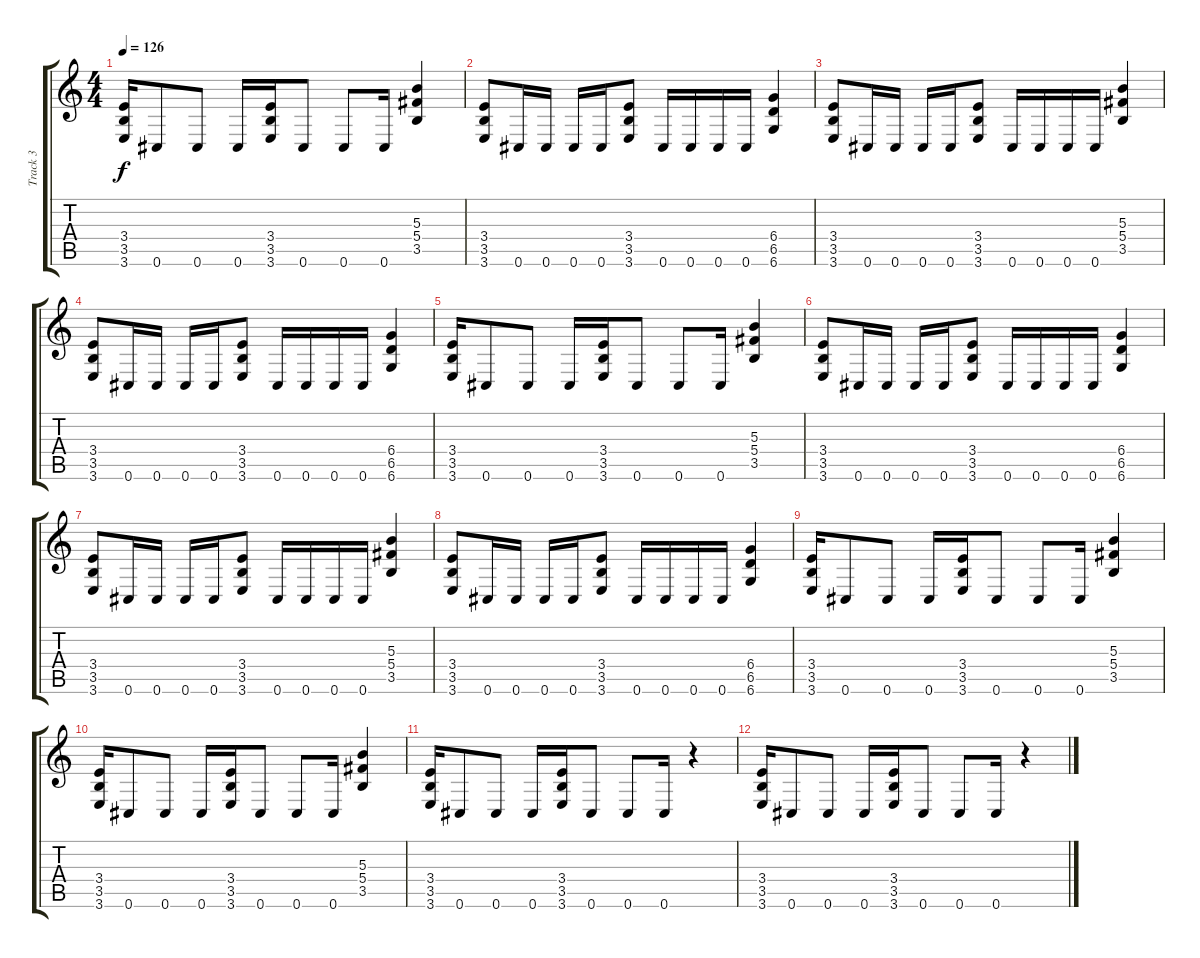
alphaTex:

\track ("Track 3" "Track 3") {instrument distortionguitar}
\staff {score tabs}
\tuning (Eb4 Bb3 Gb3 Db3 Ab2 Db2) {hide}
\ts (4 4)
\tempo 126
\clef g2
\ks c
(3.4 3.5 3.6).16{dy f} 0.6.8 0.6.8 0.6.16 (3.4 3.5 3.6).16 0.6.8 0.6.8 0.6.16 (5.3 5.4 3.5).4 |
(3.4 3.5 3.6).8 0.6.16 0.6.16 0.6.16 0.6.16 (3.4 3.5 3.6).8 0.6.16 0.6.16 0.6.16 0.6.16 (6.4 6.5 6.6).4 |
(3.4 3.5 3.6).8 0.6.16 0.6.16 0.6.16 0.6.16 (3.4 3.5 3.6).8 0.6.16 0.6.16 0.6.16 0.6.16 (5.3 5.4 3.5).4 |
(3.4 3.5 3.6).8 0.6.16 0.6.16 0.6.16 0.6.16 (3.4 3.5 3.6).8 0.6.16 0.6.16 0.6.16 0.6.16 (6.4 6.5 6.6).4 |
(3.4 3.5 3.6).16 0.6.8 0.6.8 0.6.16 (3.4 3.5 3.6).16 0.6.8 0.6.8 0.6.16 (5.3 5.4 3.5).4 |
(3.4 3.5 3.6).8 0.6.16 0.6.16 0.6.16 0.6.16 (3.4 3.5 3.6).8 0.6.16 0.6.16 0.6.16 0.6.16 (6.4 6.5 6.6).4 |
(3.4 3.5 3.6).8 0.6.16 0.6.16 0.6.16 0.6.16 (3.4 3.5 3.6).8 0.6.16 0.6.16 0.6.16 0.6.16 (5.3 5.4 3.5).4 |
(3.4 3.5 3.6).8 0.6.16 0.6.16 0.6.16 0.6.16 (3.4 3.5 3.6).8 0.6.16 0.6.16 0.6.16 0.6.16 (6.4 6.5 6.6).4 |
(3.4 3.5 3.6).16 0.6.8 0.6.8 0.6.16 (3.4 3.5 3.6).16 0.6.8 0.6.8 0.6.16 (5.3 5.4 3.5).4 |
(3.4 3.5 3.6).16 0.6.8 0.6.8 0.6.16 (3.4 3.5 3.6).16 0.6.8 0.6.8 0.6.16 (5.3 5.4 3.5).4 |
(3.4 3.5 3.6).16 0.6.8 0.6.8 0.6.16 (3.4 3.5 3.6).16 0.6.8 0.6.8 0.6.16 r.4 |
(3.4 3.5 3.6).16 0.6.8 0.6.8 0.6.16 (3.4 3.5 3.6).16 0.6.8 0.6.8 0.6.16 r.4
